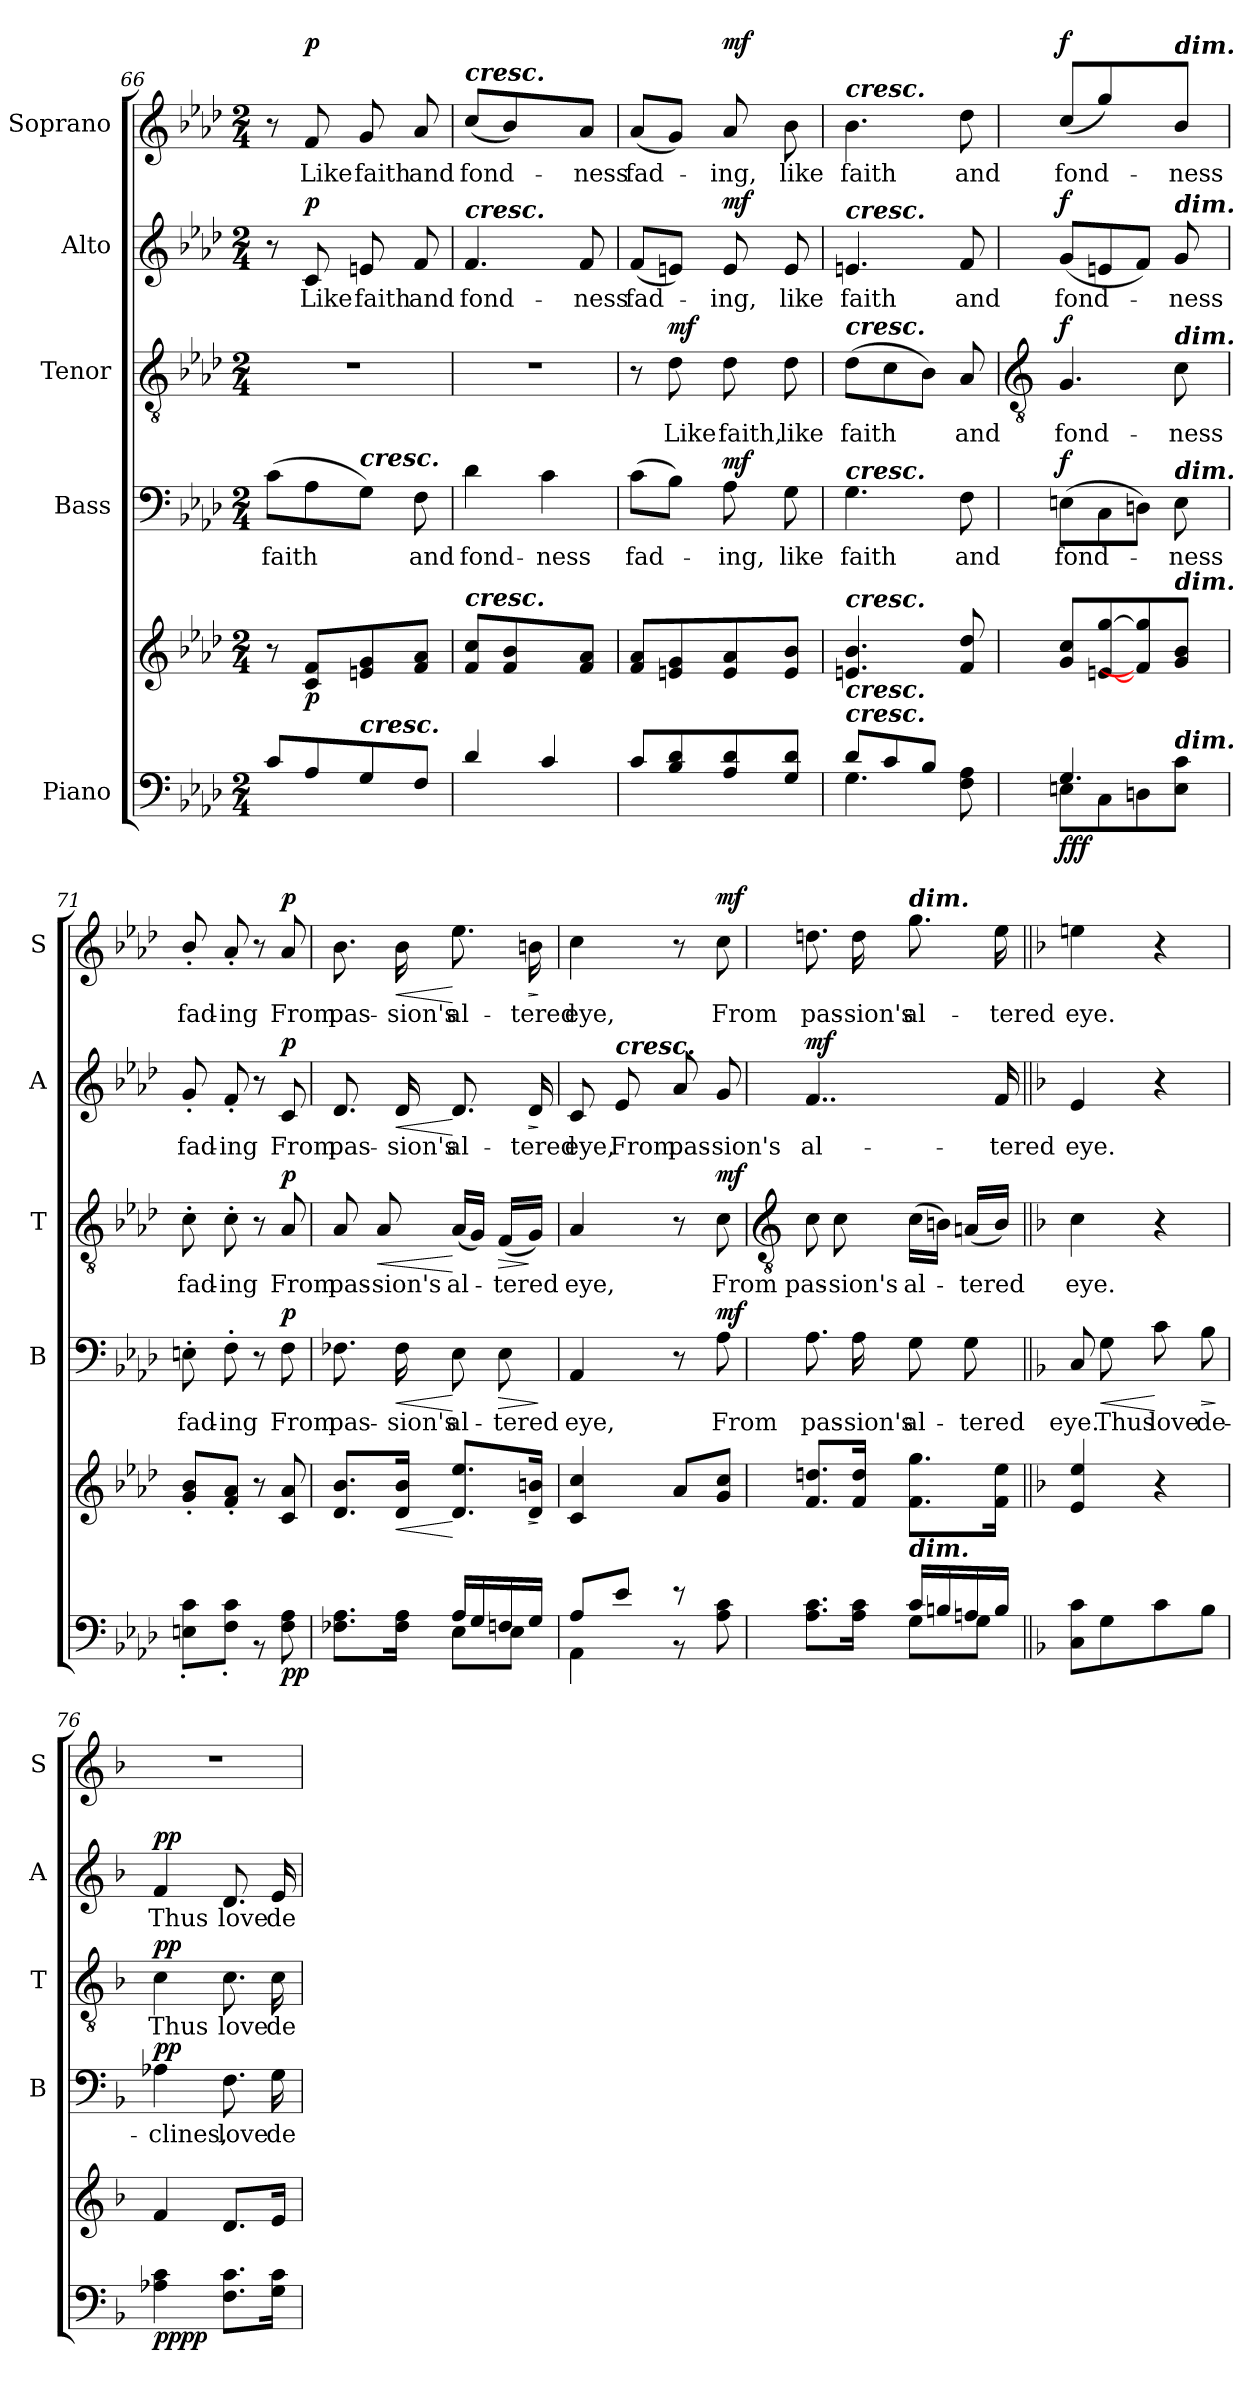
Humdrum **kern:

**kern	**kern	**dynam	**kern	**text	**dynam	**kern	**text	**dynam	**kern	**text	**dynam	**kern	**text	**dynam
*part5	*part5	*part5	*part4	*part4	*part4	*part3	*part3	*part3	*part2	*part2	*part2	*part1	*part1	*part1
*staff6	*staff5	*staff5/6	*staff4	*staff4	*staff4	*staff3	*staff3	*staff3	*staff2	*staff2	*staff2	*staff1	*staff1	*staff1
*I"Piano	*	*	*I"Bass	*	*	*I"Tenor	*	*	*I"Alto	*	*	*I"Soprano	*	*
*	*	*	*I'B	*	*	*I'T	*	*	*I'A	*	*	*I'S	*	*
*clefF4	*clefG2	*	*clefF4	*	*	*clefGv2	*	*	*clefG2	*	*	*clefG2	*	*
*k[b-e-a-d-]	*k[b-e-a-d-]	*	*k[b-e-a-d-]	*	*	*k[b-e-a-d-]	*	*	*k[b-e-a-d-]	*	*	*k[b-e-a-d-]	*	*
*A-:	*A-:	*	*A-:	*	*	*A-:	*	*	*A-:	*	*	*A-:	*	*
*M2/4	*M2/4	*	*M2/4	*	*	*M2/4	*	*	*M2/4	*	*	*M2/4	*	*
=66	=66	=66	=66	=66	=66	=66	=66	=66	=66	=66	=66	=66	=66	=66
*^	*	*	*	*	*	*	*	*	*	*	*	*	*	*
!	!LO:N:vis=1	!	!	!	!LO:LY:b	!	!LO:N:vis=1	!	!	!	!	!	!	!	!
8cL	2ryy	8r	.	(>8cL	faith	.	2r	.	.	8r	.	.	8r	.	.
!	!	!	!LO:DY:b	!	!	!	!	!	!	!	!LO:LY:b	!LO:DY:b	!	!LO:LY:b	!LO:DY:b
8A-	.	8c 8fL	p	8A-	.	.	.	.	.	8c	Like	p	8f	Like	p
!	!	!	!	!LO:TX:a:Bi:t=cresc.	!	!	!	!	!	!	!	!	!	!	!
!LO:TX:a:Bi:t=cresc.	!	!	!	!	!	!	!	!	!	!	!	!	!	!	!
!	!	!	!	!	!	!	!	!	!	!	!LO:LY:b	!	!	!LO:LY:b	!
8G	.	8en 8g	.	8GJ)	.	.	.	.	.	8en	faith	.	8g	faith	.
!	!	!	!	!	!LO:LY:b	!	!	!	!	!	!LO:LY:b	!	!	!LO:LY:b	!
8FJ	.	8f 8a-J	.	8F	and	.	.	.	.	8f	and	.	8a-	and	.
=67	=67	=67	=67	=67	=67	=67	=67	=67	=67	=67	=67	=67	=67	=67	=67
!	!	!	!	!	!	!	!	!	!	!	!	!	!LO:TX:a:Bi:t=cresc.	!	!
!	!	!	!	!	!	!	!	!	!	!LO:TX:a:Bi:t=cresc.	!	!	!	!	!
!	!	!LO:TX:a:Bi:t=cresc.	!	!	!	!	!	!	!	!	!	!	!	!	!
!	!LO:N:vis=1	!	!	!	!LO:LY:b	!	!LO:N:vis=1	!	!	!	!LO:LY:b	!	!	!LO:LY:b	!
4d-	2ryy	8f 8ccL	.	4d-	fond-	.	2r	.	.	4.f	fond-	.	(<8ccL	fond-	.
.	.	4f/ 4b-/	.	.	.	.	.	.	.	.	.	.	4b-/)	.	.
!	!	!	!	!	!LO:LY:b	!	!	!	!	!	!	!	!	!	!
4c	.	.	.	4c	-ness	.	.	.	.	.	.	.	.	.	.
!	!	!	!	!	!	!	!	!	!	!	!LO:LY:b	!	!	!LO:LY:b	!
.	.	8f/ 8a-/J	.	.	.	.	.	.	.	8f	-ness	.	8a-/J	ness	.
=68	=68	=68	=68	=68	=68	=68	=68	=68	=68	=68	=68	=68	=68	=68	=68
!	!LO:N:vis=1	!	!	!	!LO:LY:b	!	!	!	!	!	!LO:LY:b	!	!	!LO:LY:b	!
8cL	2ryy	8f 8a-L	.	(>8cL	fad-	.	8r	.	.	(<8fL	fad-	.	(<8a-L	fad-	.
!	!	!	!	!	!	!	!	!LO:LY:b	!LO:DY:b	!	!	!	!	!	!
8B- 8d-	.	8en 8g	.	8B-J)	.	.	8d-	Like	mf	8enJ)	.	.	8gJ)	.	.
!	!	!	!LO:DY:b=2	!	!LO:LY:b	!	!	!LO:LY:b	!	!	!LO:LY:b	!	!	!LO:LY:b	!
!	!	!	!LO:DY:n=1:b	!	!	!LO:DY:b	!	!	!	!	!	!LO:DY:b	!	!	!LO:DY:b
8A- 8d-	.	8e 8a-	mf mf	8A-	ing,	mf	8d-	faith,	.	8e	ing,	mf	8a-	ing,	mf
!	!	!	!	!	!LO:LY:b	!	!	!LO:LY:b	!	!	!LO:LY:b	!	!	!LO:LY:b	!
8G 8d-J	.	8e 8b-J	.	8G	like	.	8d-	like	.	8e	like	.	8b-	like	.
=69	=69	=69	=69	=69	=69	=69	=69	=69	=69	=69	=69	=69	=69	=69	=69
!	!	!	!	!	!	!	!	!	!	!	!	!	!LO:TX:a:Bi:t=cresc.	!	!
!	!	!	!	!	!	!	!	!	!	!LO:TX:a:Bi:t=cresc.	!	!	!	!	!
!	!	!	!	!	!	!	!LO:TX:a:Bi:t=cresc.	!	!	!	!	!	!	!	!
!	!	!	!	!LO:TX:a:Bi:t=cresc.	!	!	!	!	!	!	!	!	!	!	!
!	!	!LO:TX:a:Bi:t=cresc.	!	!	!	!	!	!	!	!	!	!	!	!	!
!LO:TX:a:Bi:t=cresc.	!	!	!	!	!	!	!	!	!	!	!	!	!	!	!
!LO:TX:a:Bi:t=cresc.	!	!	!	!	!	!	!	!	!	!	!	!	!	!	!
!	!	!	!	!	!LO:LY:b	!	!	!LO:LY:b	!	!	!LO:LY:b	!	!	!LO:LY:b	!
8d-/L	4.G\	4.en 4.b-	.	4.G	faith	.	(>8d-L	faith	.	4.en	faith	.	4.b-	faith	.
8c/	.	.	.	.	.	.	8c	.	.	.	.	.	.	.	.
8B-/J	.	.	.	.	.	.	8B-J)	.	.	.	.	.	.	.	.
!	!	!	!	!	!LO:LY:b	!	!	!LO:LY:b	!	!	!LO:LY:b	!	!	!LO:LY:b	!
8ryy	8F\ 8A-\	8f 8dd-	.	8F	and	.	8A-	and	.	8f	and	.	8dd-	and	.
!!LO:LB:g=z
=70	=70	=70	=70	=70	=70	=70	=70	=70	=70	=70	=70	=70	=70	=70	=70
*	*	*	*	*	*	*	*clefGv2	*	*	*	*	*	*	*	*
!	!	!	!LO:DY:b=2	!	!LO:LY:b	!	!	!LO:LY:b	!	!	!LO:LY:b	!	!	!LO:LY:b	!
!	!	!	!LO:DY:n=1:b=2	!	!	!	!	!	!	!	!	!	!	!	!
!	!	!	!LO:DY:n=2:b	!	!	!LO:DY:b	!	!	!LO:DY:b	!	!	!LO:DY:b	!	!	!LO:DY:b
4.G/	8En\L	8g 8ccL	f f f	(>8EnL	fond-	f	4.G	fond-	f	(<8gL	fond-	f	(>8ccL	fond-	f
.	8C\	[8en [8gg	.	8C	.	.	.	.	.	8en	.	.	4gg)	.	.
.	8Dn\	8f] 8gg]	.	8DnJ)	.	.	.	.	.	8fJ)	.	.	.	.	.
!	!	!	!	!	!	!	!	!	!	!	!	!	!LO:TX:a:Bi:t=dim.	!	!
!	!	!	!	!	!	!	!	!	!	!LO:TX:a:Bi:t=dim.	!	!	!	!	!
!	!	!	!	!	!	!	!LO:TX:a:Bi:t=dim.	!	!	!	!	!	!	!	!
!	!	!	!	!LO:TX:a:Bi:t=dim.	!	!	!	!	!	!	!	!	!	!	!
!	!	!LO:TX:a:Bi:t=dim.	!	!	!	!	!	!	!	!	!	!	!	!	!
!LO:TX:a:Bi:t=dim.	!	!	!	!	!	!	!	!	!	!	!	!	!	!	!
!	!	!	!	!	!LO:LY:b	!	!	!LO:LY:b	!	!	!LO:LY:b	!	!	!LO:LY:b	!
8ryy	8E\ 8c\J	8g/ 8b-/J	.	8E	ness	.	8c	-ness	.	8g	ness	.	8b-/J	ness	.
=71	=71	=71	=71	=71	=71	=71	=71	=71	=71	=71	=71	=71	=71	=71	=71
!	!	!	!	!	!LO:LY:b	!	!	!LO:LY:b	!	!	!LO:LY:b	!	!	!LO:LY:b	!
2ryy	8En\' 8c\'L	8g/' 8b-/'L	.	8En'	fad-	.	8c'	fad-	.	8g'	fad-	.	8b-'/	fad-	.
!	!	!	!	!	!LO:LY:b	!	!	!LO:LY:b	!	!	!LO:LY:b	!	!	!LO:LY:b	!
.	8F\' 8c\'J	8f' 8a-'J	.	8F'	-ing	.	8c'	-ing	.	8f'	-ing	.	8a-'	-ing	.
.	8r	8r	.	8r	.	.	8r	.	.	8r	.	.	8r	.	.
!	!	!	!LO:DY:b=2	!	!LO:LY:b	!	!	!LO:LY:b	!	!	!LO:LY:b	!	!	!LO:LY:b	!
!	!	!	!LO:DY:n=1:b	!	!	!LO:DY:b	!	!	!LO:DY:b	!	!	!LO:DY:b	!	!	!LO:DY:b
.	8F\ 8A-\	8c 8a-	p p	8F	From	p	8A-	From	p	8c	From	p	8a-	From	p
=72	=72	=72	=72	=72	=72	=72	=72	=72	=72	=72	=72	=72	=72	=72	=72
!	!	!	!	!	!LO:LY:b	!	!	!LO:LY:b	!	!	!LO:LY:b	!	!	!LO:LY:b	!
4ryy	8.F-X\ 8.A-\L	8.d- 8.b-L	.	8.F-X	pas-	.	8A-	pas-	.	8.d-	pas-	.	8.b-	pas-	.
!	!	!	!	!	!	!	!	!LO:LY:b	!LO:HP:b	!	!	!	!	!	!
.	.	.	.	.	.	.	8A-	-sion's	<	.	.	.	.	.	.
!	!	!	!LO:HP:b	!	!LO:LY:b	!LO:HP:b	!	!	!	!	!LO:LY:b	!LO:HP:b	!	!LO:LY:b	!LO:HP:b
.	16F-\ 16A-\J	16d- 16b-J	<	16F-	-sion's	<	.	.	.	16d-	-sion's	<	16b-	-sion's	<
!	!	!	!	!	!LO:LY:b	!	!	!LO:LY:b	!	!	!LO:LY:b	!	!	!LO:LY:b	!
16A-/LL	8E-\L	8.d- 8.ee-L	[	8E-	al-	[	(<16A-LL	al-	[	8.d-	al-	[	8.ee-	al-	[
16G/	.	.	.	.	.	.	16GJJ)	.	.	.	.	.	.	.	.
!	!	!	!	!	!LO:LY:b	!LO:HP:b	!	!LO:LY:b	!LO:HP:b	!	!	!	!	!	!
16F/	8E-\J	.	.	8E-	-tered	>	(<16FLL	tered	>	.	.	.	.	.	.
!	!	!	!LO:HP:b	!	!	!	!	!	!	!	!LO:LY:b	!LO:HP:b	!	!LO:LY:b	!LO:HP:b
16G/JJ	.	16d- 16bnJ	>	.	.	.	16GJJ)	.	]	16d-	-tered	>	16bn	-tered	>
*v	*v	*	*	*	*	*	*	*	*	*	*	*	*	*	*
.	.	]	.	.	]	.	.	.	.	.	]	.	.	]
=73	=73	=73	=73	=73	=73	=73	=73	=73	=73	=73	=73	=73	=73	=73
*^	*	*	*	*	*	*	*	*	*	*	*	*	*	*
!	!	!	!	!	!LO:LY:b	!	!	!LO:LY:b	!	!	!LO:LY:b	!	!	!LO:LY:b	!
8A-/L	4AA-\	4c 4cc	.	4AA-	eye,	.	4A-	eye,	.	8c	eye,	.	4cc	eye,	.
!	!	!	!	!	!	!	!	!	!	!LO:TX:a:Bi:t=cresc.	!	!	!	!	!
!	!	!	!	!	!	!	!	!	!	!	!LO:LY:b	!	!	!	!
8e-/J	.	.	.	.	.	.	.	.	.	8e-	From	.	.	.	.
!	!	!	!	!	!	!	!	!	!	!	!LO:LY:b	!	!	!	!
8r	8r	8a-L	.	8r	.	.	8r	.	.	8a-	pas-	.	8r	.	.
!	!	!	!LO:DY:b=2	!	!LO:LY:b	!	!	!LO:LY:b	!	!	!LO:LY:b	!	!	!LO:LY:b	!
!	!	!	!LO:DY:n=1:b	!	!	!LO:DY:b	!	!	!LO:DY:b	!	!	!	!	!	!LO:DY:b
8ryy	8A-\ 8c\	8g 8ccJ	mf mf	8A-	From	mf	8c	From	mf	8g	-sion's	.	8cc	From	mf
!!LO:LB:g=z
=74	=74	=74	=74	=74	=74	=74	=74	=74	=74	=74	=74	=74	=74	=74	=74
*	*	*	*	*	*	*	*clefGv2	*	*	*	*	*	*	*	*
!	!	!	!	!	!LO:LY:b	!	!	!LO:LY:b	!	!	!LO:LY:b	!LO:DY:b	!	!LO:LY:b	!
4ryy	8.A-\ 8.c\L	8.f 8.ddnL	.	8.A-	pas-	.	8c	pas-	.	4..f	al-	mf	8.ddn	pas-	.
!	!	!	!	!	!	!	!	!LO:LY:b	!	!	!	!	!	!	!
.	.	.	.	.	.	.	8c	-sion's	.	.	.	.	.	.	.
!	!	!	!	!	!LO:LY:b	!	!	!	!	!	!	!	!	!LO:LY:b	!
.	16A-\ 16c\J	16f 16ddJ	.	16A-	-sion's	.	.	.	.	.	.	.	16dd	-sion's	.
!	!	!	!	!	!	!	!	!	!	!	!	!	!LO:TX:a:Bi:t=dim.	!	!
!	!	!LO:TX:b:Bi:t=dim.	!	!	!	!	!	!	!	!	!	!	!	!	!
!	!	!	!	!	!LO:LY:b	!	!	!LO:LY:b	!	!	!	!	!	!LO:LY:b	!
16c/LL	8G\L	8.f 8.ggL	.	8G	al-	.	(>16cLL	al-	.	.	.	.	8.gg	al-	.
16Bn/	.	.	.	.	.	.	16BnJJ)	.	.	.	.	.	.	.	.
!	!	!	!	!	!LO:LY:b	!	!	!LO:LY:b	!	!	!	!	!	!	!
16An/	8G\J	.	.	8G	-tered	.	(<16AnLL	tered	.	.	.	.	.	.	.
!	!	!	!	!	!	!	!	!	!	!	!LO:LY:b	!	!	!LO:LY:b	!
16B/JJ	.	16f 16ee-J	.	.	.	.	16BJJ)	.	.	16f	-tered	.	16ee-	-tered	.
*v	*v	*	*	*	*	*	*	*	*	*	*	*	*	*	*
=75||	=75||	=75||	=75||	=75||	=75||	=75||	=75||	=75||	=75||	=75||	=75||	=75||	=75||	=75||
*k[b-]	*k[b-]	*	*k[b-]	*	*	*k[b-]	*	*	*k[b-]	*	*	*k[b-]	*	*
*F:	*F:	*	*F:	*	*	*F:	*	*	*F:	*	*	*F:	*	*
!	!	!	!	!LO:LY:b	!	!	!LO:LY:b	!	!	!LO:LY:b	!	!	!LO:LY:b	!
8C\ 8c\L	4e 4ee	.	8C	eye.	.	4c	eye.	.	4e	eye.	.	4een	eye.	.
!	!	!	!	!LO:LY:b	!LO:HP:b	!	!	!	!	!	!	!	!	!
8G\	.	.	8G	Thus	<	.	.	.	.	.	.	.	.	.
!	!	!	!	!LO:LY:b	!	!	!	!	!	!	!	!	!	!
8c\	4r	.	8c	love	[	4r	.	.	4r	.	.	4r	.	.
!	!	!	!	!LO:LY:b	!LO:HP:b	!	!	!	!	!	!	!	!	!
8B-\J	.	.	8B-	de-	>	.	.	.	.	.	.	.	.	.
.	.	.	.	.	]	.	.	.	.	.	.	.	.	.
=76	=76	=76	=76	=76	=76	=76	=76	=76	=76	=76	=76	=76	=76	=76
!	!	!LO:DY:b=2	!	!LO:LY:b	!	!	!LO:LY:b	!	!	!LO:LY:b	!	!LO:N:vis=1	!	!
!	!	!LO:DY:n=1:b	!	!	!LO:DY:b	!	!	!LO:DY:b	!	!	!LO:DY:b	!	!	!
4A-X\ 4c\	4f	pp pp	4A-X	clines,	pp	4c	Thus	pp	4f	Thus	pp	2r	.	.
!	!	!	!	!LO:LY:b	!	!	!LO:LY:b	!	!	!LO:LY:b	!	!	!	!
8.F\ 8.c\L	8.dL	.	8.F	love	.	8.c	love	.	8.d	love	.	.	.	.
!	!	!	!	!LO:LY:b	!	!	!LO:LY:b	!	!	!LO:LY:b	!	!	!	!
16G\ 16c\J	16eJ	.	16G	de-	.	16c	de-	.	16e	de-	.	.	.	.
=	=	=	=	=	=	=	=	=	=	=	=	=	=	=
*-	*-	*-	*-	*-	*-	*-	*-	*-	*-	*-	*-	*-	*-	*-
